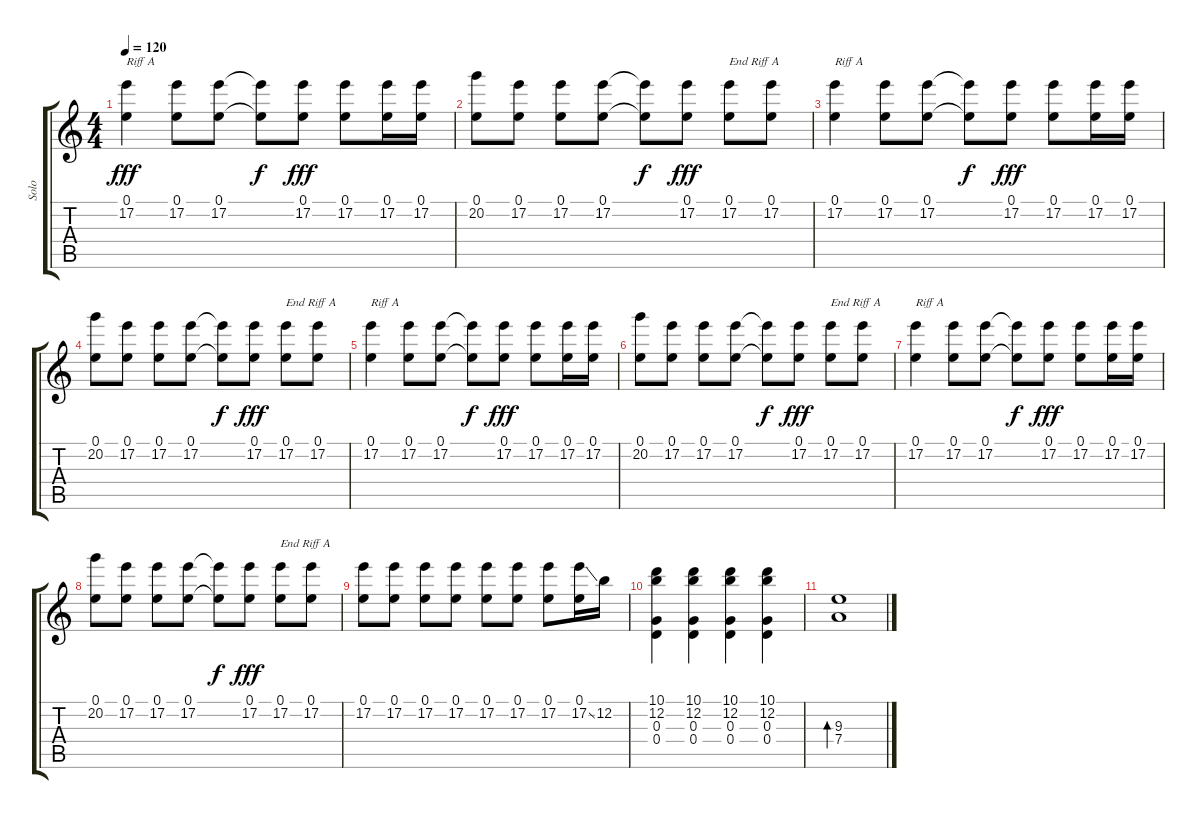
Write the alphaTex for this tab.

\track ("Solo" "Solo") {instrument distortionguitar}
\staff {score tabs}
\tuning (E4 B3 G3 D3 A2 E2) {hide}
\ts (4 4)
\tempo 120
\clef g2
\ks c
(0.1 17.2).4{txt "Riff A" dy fff volume 10} (0.1 17.2).8 (0.1 17.2).8 (0.1{t} 17.2{t}).8{dy f} (0.1 17.2).8{dy fff} (0.1 17.2).8 (0.1 17.2).16 (0.1 17.2).16 |
(0.1 20.2).8 (0.1 17.2).8 (0.1 17.2).8 (0.1 17.2).8 (0.1{t} 17.2{t}).8{dy f} (0.1 17.2).8{dy fff} (0.1 17.2).8{txt "End Riff A"} (0.1 17.2).8 |
(0.1 17.2).4{txt "Riff A" volume 13} (0.1 17.2).8 (0.1 17.2).8 (0.1{t} 17.2{t}).8{dy f} (0.1 17.2).8{dy fff} (0.1 17.2).8 (0.1 17.2).16 (0.1 17.2).16 |
(0.1 20.2).8 (0.1 17.2).8 (0.1 17.2).8 (0.1 17.2).8 (0.1{t} 17.2{t}).8{dy f} (0.1 17.2).8{dy fff} (0.1 17.2).8{txt "End Riff A"} (0.1 17.2).8 |
(0.1 17.2).4{txt "Riff A" volume 16} (0.1 17.2).8 (0.1 17.2).8 (0.1{t} 17.2{t}).8{dy f} (0.1 17.2).8{dy fff} (0.1 17.2).8 (0.1 17.2).16 (0.1 17.2).16 |
(0.1 20.2).8 (0.1 17.2).8 (0.1 17.2).8 (0.1 17.2).8 (0.1{t} 17.2{t}).8{dy f} (0.1 17.2).8{dy fff} (0.1 17.2).8{txt "End Riff A"} (0.1 17.2).8 |
(0.1 17.2).4{txt "Riff A"} (0.1 17.2).8 (0.1 17.2).8 (0.1{t} 17.2{t}).8{dy f} (0.1 17.2).8{dy fff} (0.1 17.2).8 (0.1 17.2).16 (0.1 17.2).16 |
(0.1 20.2).8 (0.1 17.2).8 (0.1 17.2).8 (0.1 17.2).8 (0.1{t} 17.2{t}).8{dy f} (0.1 17.2).8{dy fff} (0.1 17.2).8{txt "End Riff A"} (0.1 17.2).8 |
(0.1 17.2).8 (0.1 17.2).8 (0.1 17.2).8 (0.1 17.2).8 (0.1 17.2).8 (0.1 17.2).8 (0.1 17.2).8 (0.1 17.2{ss}).16 12.2.16 |
(10.1 12.2 0.3 0.4).4 (10.1 12.2 0.3 0.4).4 (10.1 12.2 0.3 0.4).4 (10.1 12.2 0.3 0.4).4 |
(9.3 7.4).1{bd 120}
